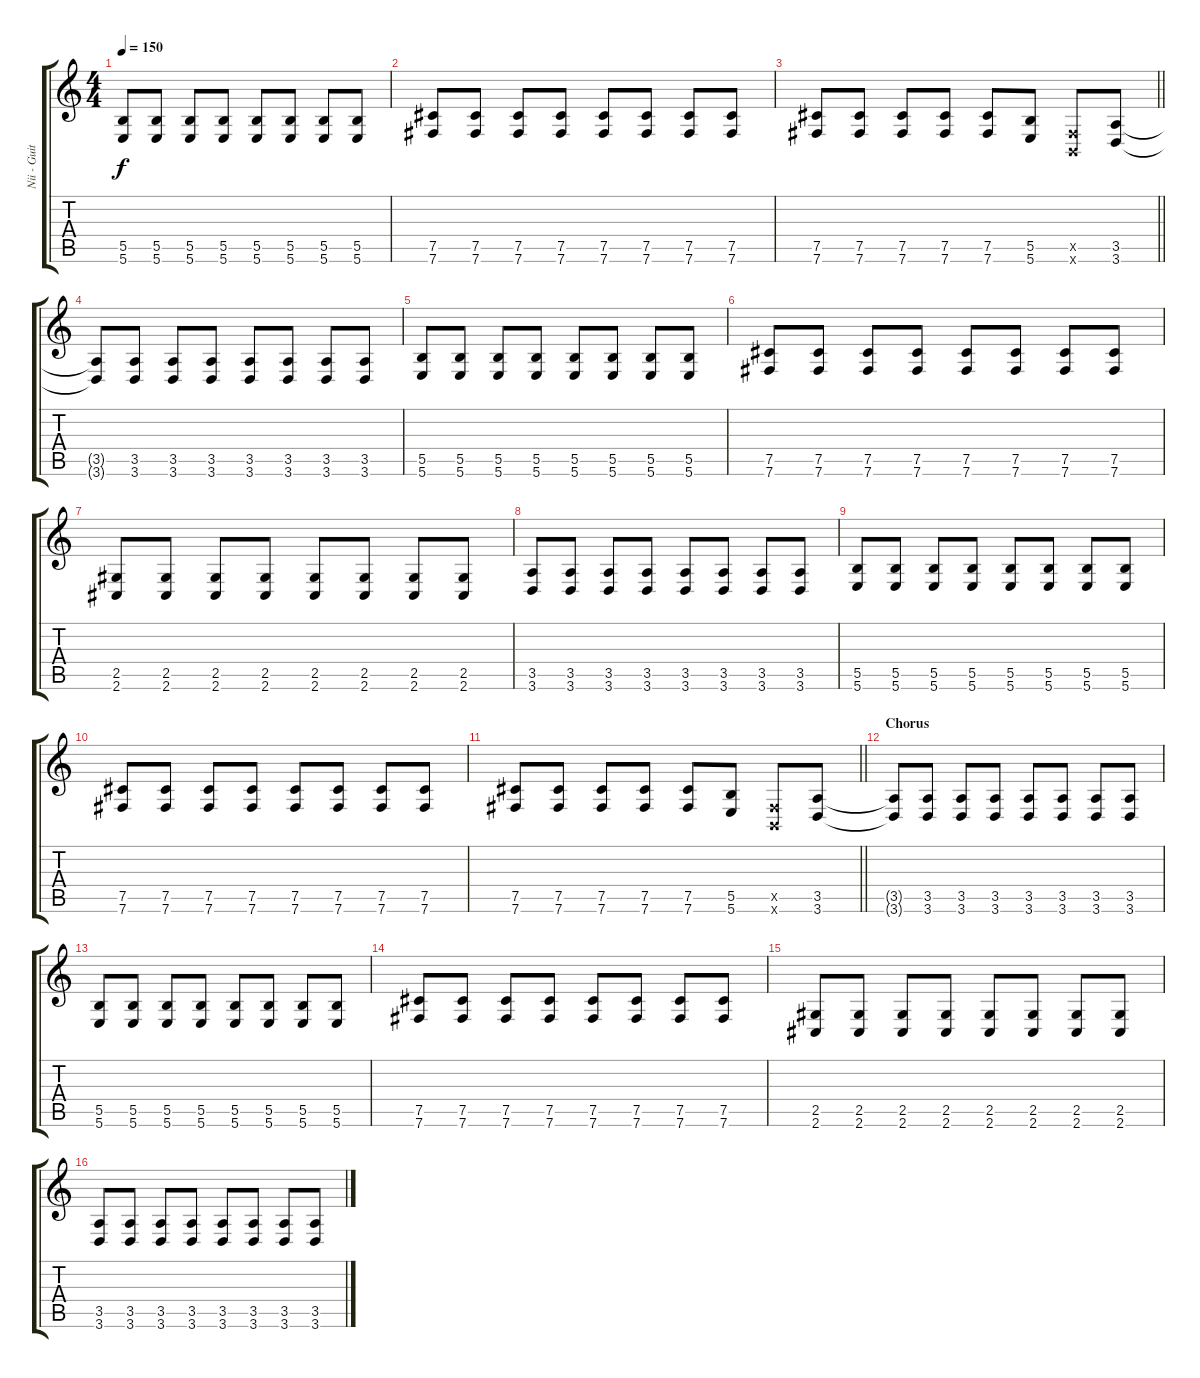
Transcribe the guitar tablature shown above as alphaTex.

\track ("Nii - Guitar 1" "Nii - Guit") {instrument distortionguitar}
\staff {score tabs}
\tuning (Db4 Ab3 E3 B2 Gb2 B1) {hide}
\ts (4 4)
\tempo 150
\clef g2
\ks c
(5.5 5.6).8{dy f} (5.5 5.6).8 (5.5 5.6).8 (5.5 5.6).8 (5.5 5.6).8 (5.5 5.6).8 (5.5 5.6).8 (5.5 5.6).8 |
(7.5 7.6).8 (7.5 7.6).8 (7.5 7.6).8 (7.5 7.6).8 (7.5 7.6).8 (7.5 7.6).8 (7.5 7.6).8 (7.5 7.6).8 |
\barLineRight lightlight
(7.5 7.6).8 (7.5 7.6).8 (7.5 7.6).8 (7.5 7.6).8 (7.5 7.6).8 (5.5 5.6).8 (0.5{x} 0.6{x}).8 (3.5 3.6).8 |
\section ("" "")
(3.5{t} 3.6{t}).8 (3.5 3.6).8 (3.5 3.6).8 (3.5 3.6).8 (3.5 3.6).8 (3.5 3.6).8 (3.5 3.6).8 (3.5 3.6).8 |
(5.5 5.6).8 (5.5 5.6).8 (5.5 5.6).8 (5.5 5.6).8 (5.5 5.6).8 (5.5 5.6).8 (5.5 5.6).8 (5.5 5.6).8 |
(7.5 7.6).8 (7.5 7.6).8 (7.5 7.6).8 (7.5 7.6).8 (7.5 7.6).8 (7.5 7.6).8 (7.5 7.6).8 (7.5 7.6).8 |
(2.5 2.6).8 (2.5 2.6).8 (2.5 2.6).8 (2.5 2.6).8 (2.5 2.6).8 (2.5 2.6).8 (2.5 2.6).8 (2.5 2.6).8 |
(3.5 3.6).8 (3.5 3.6).8 (3.5 3.6).8 (3.5 3.6).8 (3.5 3.6).8 (3.5 3.6).8 (3.5 3.6).8 (3.5 3.6).8 |
(5.5 5.6).8 (5.5 5.6).8 (5.5 5.6).8 (5.5 5.6).8 (5.5 5.6).8 (5.5 5.6).8 (5.5 5.6).8 (5.5 5.6).8 |
(7.5 7.6).8 (7.5 7.6).8 (7.5 7.6).8 (7.5 7.6).8 (7.5 7.6).8 (7.5 7.6).8 (7.5 7.6).8 (7.5 7.6).8 |
\barLineRight lightlight
(7.5 7.6).8 (7.5 7.6).8 (7.5 7.6).8 (7.5 7.6).8 (7.5 7.6).8 (5.5 5.6).8 (0.5{x} 0.6{x}).8 (3.5 3.6).8 |
\section ("" "Chorus")
(3.5{t} 3.6{t}).8 (3.5 3.6).8 (3.5 3.6).8 (3.5 3.6).8 (3.5 3.6).8 (3.5 3.6).8 (3.5 3.6).8 (3.5 3.6).8 |
(5.5 5.6).8 (5.5 5.6).8 (5.5 5.6).8 (5.5 5.6).8 (5.5 5.6).8 (5.5 5.6).8 (5.5 5.6).8 (5.5 5.6).8 |
(7.5 7.6).8 (7.5 7.6).8 (7.5 7.6).8 (7.5 7.6).8 (7.5 7.6).8 (7.5 7.6).8 (7.5 7.6).8 (7.5 7.6).8 |
(2.5 2.6).8 (2.5 2.6).8 (2.5 2.6).8 (2.5 2.6).8 (2.5 2.6).8 (2.5 2.6).8 (2.5 2.6).8 (2.5 2.6).8 |
(3.5 3.6).8 (3.5 3.6).8 (3.5 3.6).8 (3.5 3.6).8 (3.5 3.6).8 (3.5 3.6).8 (3.5 3.6).8 (3.5 3.6).8
